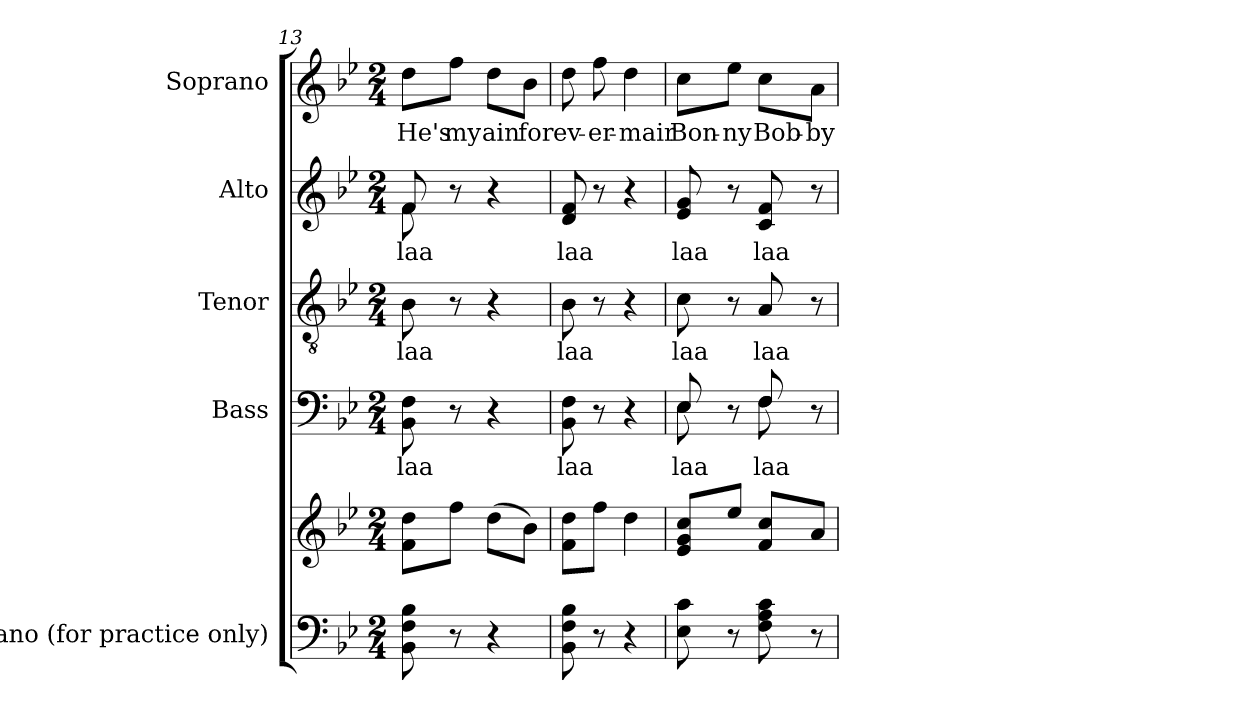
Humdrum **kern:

**kern	**kern	**kern	**text	**kern	**text	**kern	**text	**kern	**text
*part5	*part5	*part4	*part4	*part3	*part3	*part2	*part2	*part1	*part1
*staff6	*staff5	*staff4	*staff4	*staff3	*staff3	*staff2	*staff2	*staff1	*staff1
*I"Piano (for practice only)	*	*I"Bass	*	*I"Tenor	*	*I"Alto	*	*I"Soprano	*
*I'Pno.	*	*I'B.	*	*I'T.	*	*I'A.	*	*I'S.	*
*clefF4	*clefG2	*clefF4	*	*clefGv2	*	*clefG2	*	*clefG2	*
*	*	*	*	*ITrd7c12	*	*	*	*	*
*k[b-e-]	*k[b-e-]	*k[b-e-]	*	*k[b-e-]	*	*k[b-e-]	*	*k[b-e-]	*
*B-:	*B-:	*B-:	*	*B-:	*	*B-:	*	*B-:	*
*M2/4	*M2/4	*M2/4	*	*M2/4	*	*M2/4	*	*M2/4	*
=13	=13	=13	=13	=13	=13	=13	=13	=13	=13
!	!	!	!LO:LY:b:color=#000000	!	!	!	!	!	!
!	!	!	!	!	!LO:LY:b:color=#000000	!	!	!	!
!	!	!	!	!	!	!	!LO:LY:b:color=#000000	!	!
*	*	*	*	*	*	*^	*	*	*
!	!	!	!	!	!	!	!	!	!	!LO:LY:b:color=#000000
8BB-i\ 8Fi 8B-i	8fi\ 8ddiL	8BB-i\ 8Fi	laa	8BB-i\	laa	8fi/	8fi\	laa	8ddi\L	He's
!	!	!	!	!	!	!	!	!	!	!LO:LY:b:color=#000000
8r	8ffi\J	8r	.	8r	.	8r	8ryy	.	8ffi\J	my
!	!	!	!	!	!	!	!	!	!	!LO:LY:b:color=#000000
4r	(8ddi\L	4r	.	4r	.	4r	4ryy	.	8ddi\L	ain
!	!	!	!	!	!	!	!	!	!	!LO:LY:b:color=#000000
.	8b-i\J)	.	.	.	.	.	.	.	8b-i\J	for
*	*	*	*	*	*	*v	*v	*	*	*
=14	=14	=14	=14	=14	=14	=14	=14	=14	=14
!	!	!	!LO:LY:b:color=#000000	!	!	!	!	!	!
!	!	!	!	!	!LO:LY:b:color=#000000	!	!	!	!
!	!	!	!	!	!	!	!LO:LY:b:color=#000000	!	!
!	!	!	!	!	!	!	!	!	!LO:LY:b:color=#000000
8BB-i\ 8Fi 8B-i	8fi\ 8ddiL	8BB-i\ 8Fi	laa	8BB-i\	laa	8di/ 8fi	laa	8ddi\	ev-
!	!	!	!	!	!	!	!	!	!LO:LY:b:color=#000000
8r	8ffi\J	8r	.	8r	.	8r	.	8ffi\	-er-
!	!	!	!	!	!	!	!	!	!LO:LY:b:color=#000000
4r	4ddi\	4r	.	4r	.	4r	.	4ddi\	-mair
=15	=15	=15	=15	=15	=15	=15	=15	=15	=15
*	*	*^	*	*	*	*	*	*	*
!	!	!	!	!LO:LY:b:color=#000000	!	!	!	!	!	!
!	!	!	!	!	!	!LO:LY:b:color=#000000	!	!	!	!
!	!	!	!	!	!	!	!	!LO:LY:b:color=#000000	!	!
!	!	!	!	!	!	!	!	!	!	!LO:LY:b:color=#000000
8E-i\ 8ci	8e-i/ 8gi 8cciL	8E-i/	8E-i\	laa	8Ci\	laa	8e-i/ 8gi	laa	8cci\L	Bon-
!	!	!	!	!	!	!	!	!	!	!LO:LY:b:color=#000000
8r	8ee-i/J	8ryy	8r	.	8r	.	8r	.	8ee-i\J	-ny
!	!	!	!	!LO:LY:b:color=#000000	!	!	!	!	!	!
!	!	!	!	!	!	!LO:LY:b:color=#000000	!	!	!	!
!	!	!	!	!	!	!	!	!LO:LY:b:color=#000000	!	!
!	!	!	!	!	!	!	!	!	!	!LO:LY:b:color=#000000
8Fi\ 8Ai 8ci	8fi/ 8cciL	8Fi/	8Fi\	laa	8AAi/	laa	8ci/ 8fi	laa	8cci\L	Bob-
!	!	!	!	!	!	!	!	!	!	!LO:LY:b:color=#000000
8r	8ai/J	8ryy	8r	.	8r	.	8r	.	8ai\J	-by
*	*	*v	*v	*	*	*	*	*	*	*
=	=	=	=	=	=	=	=	=	=
*-	*-	*-	*-	*-	*-	*-	*-	*-	*-
